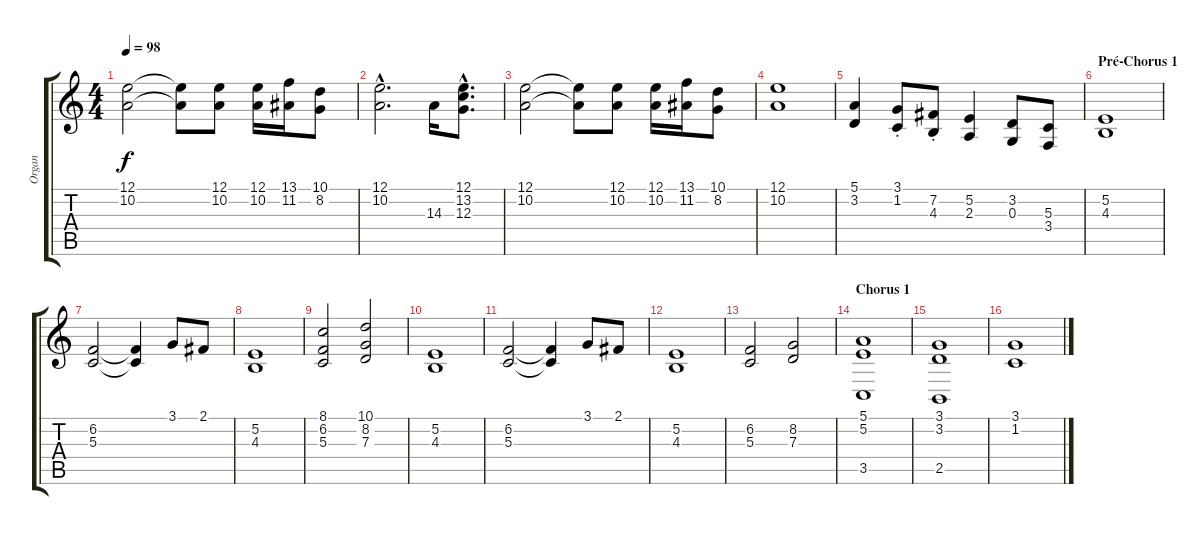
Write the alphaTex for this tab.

\track ("Organ" "Organ") {instrument rockorgan}
\staff {score tabs}
\tuning (E4 B3 G3 D3 A2 E2) {hide}
\ts (4 4)
\tempo 98
\clef g2
\ks c
(12.1 10.2).2{dy f} (12.1{t} 10.2{t}).8 (12.1 10.2).8 (12.1 10.2).16 (13.1 11.2).16 (10.1 8.2).8 |
(12.1{hac} 10.2{hac}).2{d} 14.3.16 (12.1{hac} 13.2{hac} 12.3{hac}).8{d} |
(12.1 10.2).2 (12.1{t} 10.2{t}).8 (12.1 10.2).8 (12.1 10.2).16 (13.1 11.2).16 (10.1 8.2).8 |
(12.1 10.2).1 |
(5.1 3.2).4 (3.1{st} 1.2{st}).8 (7.2{st} 4.3{st}).8 (5.2 2.3).4 (3.2 0.3).8 (5.3 3.4).8 |
\section ("" "Pré-Chorus 1 ")
(5.2 4.3).1 |
(6.2 5.3).2 (6.2{t} 5.3{t}).4 3.1.8 2.1.8 |
(5.2 4.3).1 |
(8.1 6.2 5.3).2 (10.1 8.2 7.3).2 |
(5.2 4.3).1 |
(6.2 5.3).2 (6.2{t} 5.3{t}).4 3.1.8 2.1.8 |
(5.2 4.3).1 |
(6.2 5.3).2 (8.2 7.3).2 |
\section ("" "Chorus 1")
(5.1 5.2 3.5).1{instrument stringensemble1} |
(3.1 3.2 2.5).1 |
(3.1 1.2).1
